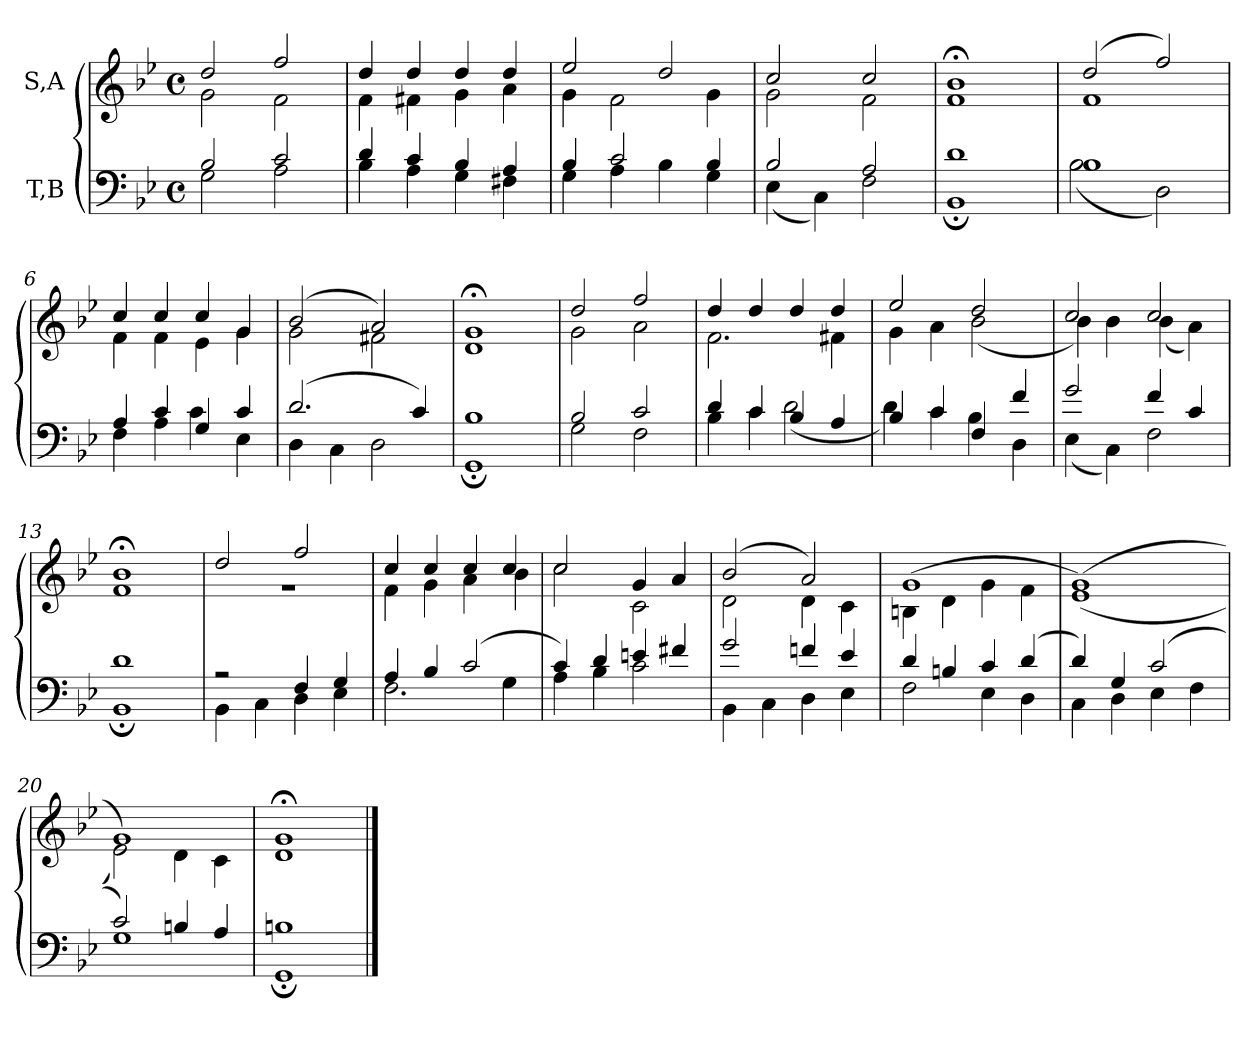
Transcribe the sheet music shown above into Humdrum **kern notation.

**kern	**kern
*part2	*part1
*staff2	*staff1
*I"T,B	*I"S,A
*clefF4	*clefG2
*k[b-e-]	*k[b-e-]
*M4/4	*M4/4
*met(c)	*met(c)
=	=
*^	*^
2B-	2G	2dd	2g
2c	2A	2ff	2f
=1	=1	=1	=1
4d	4B-	4dd	4f
4c	4A	4dd	4f#X
4B-	4G	4dd	4g
4A	4F#X	4dd	4a
=2	=2	=2	=2
4B-	4G	2ee-	4g
2c	4A	.	2f
.	4B-	2dd	.
4B-	4G	.	4g
=3	=3	=3	=3
2B-	(<4E-	2cc	2g
.	4C)	.	.
2A	2F	2cc	2f
=4	=4	=4	=4
1d	1BB-;	1b-;<	1f
=5	=5	=5	=5
1B-	(<2B-	(>2dd	1f
.	2D)	2ff)	.
=6	=6	=6	=6
4A	4F	4cc	4f
4c	4A	4cc	4f
4G	4c	4cc	4e-
4c	4E-	4g	4g
=7	=7	=7	=7
(>2.d	4D	(>2b-	2g
.	4C	.	.
.	2D	2a)	2f#X
4c)	.	.	.
=8	=8	=8	=8
1B-	1GG;	1g;<	1d
=9	=9	=9	=9
2B-	2G	2dd	2g
2c	2F	2ff	2a
=10	=10	=10	=10
4d	4B-	4dd	2.f
4c	4c	4dd	.
4B-	(<2d	4dd	.
4A	.	4dd	4f#X
=11	=11	=11	=11
4B-	4d)	2ee-	4g
4c	4c	.	4a
4F	4B-	2dd	(<2b-
4f	4D	.	.
=12	=12	=12	=12
2g	(<4E-	2cc	4b-)
.	4C)	.	4b-
4f	2F	2cc	(<4b-
4c	.	.	4a)
=13	=13	=13	=13
1d	1BB-;	1b-;<	1f
=14	=14	=14	=14
2r	4BB-	2dd	1r
.	4C	.	.
4F	4D	2ff	.
4G	4E-	.	.
=15	=15	=15	=15
4A	2.F	4cc	4f
4B-	.	4cc	4g
(>2c	.	4cc	4a
.	4G	4cc	4b-
=16	=16	=16	=16
4c)	4A	2cc	2cc
4d	4B-	.	.
4en	2c	4g	2c
4f#X	.	4a	.
=17	=17	=17	=17
2g	4BB-	(>2b-	2d
.	4C	.	.
4fn	4D	2a)	4d
4e-	4E-	.	4c
=18	=18	=18	=18
4d	2F	(>1g	4Bn
4Bn	.	.	4d
4c	4E-	.	4g
(>4d	4D	.	4f
=19	=19	=19	=19
4d)	4C	(>1g)	(<1e-
4G	4D	.	.
(>2c	4E-	.	.
.	4F	.	.
=20	=20	=20	=20
2c)	1G	1g)	2e-)
4Bn	.	.	4d
4A	.	.	4c
=21	=21	=21	=21
1Bn	1GG;	1g;<	1d
*v	*v	*	*
*	*v	*v
==	==
*-	*-
